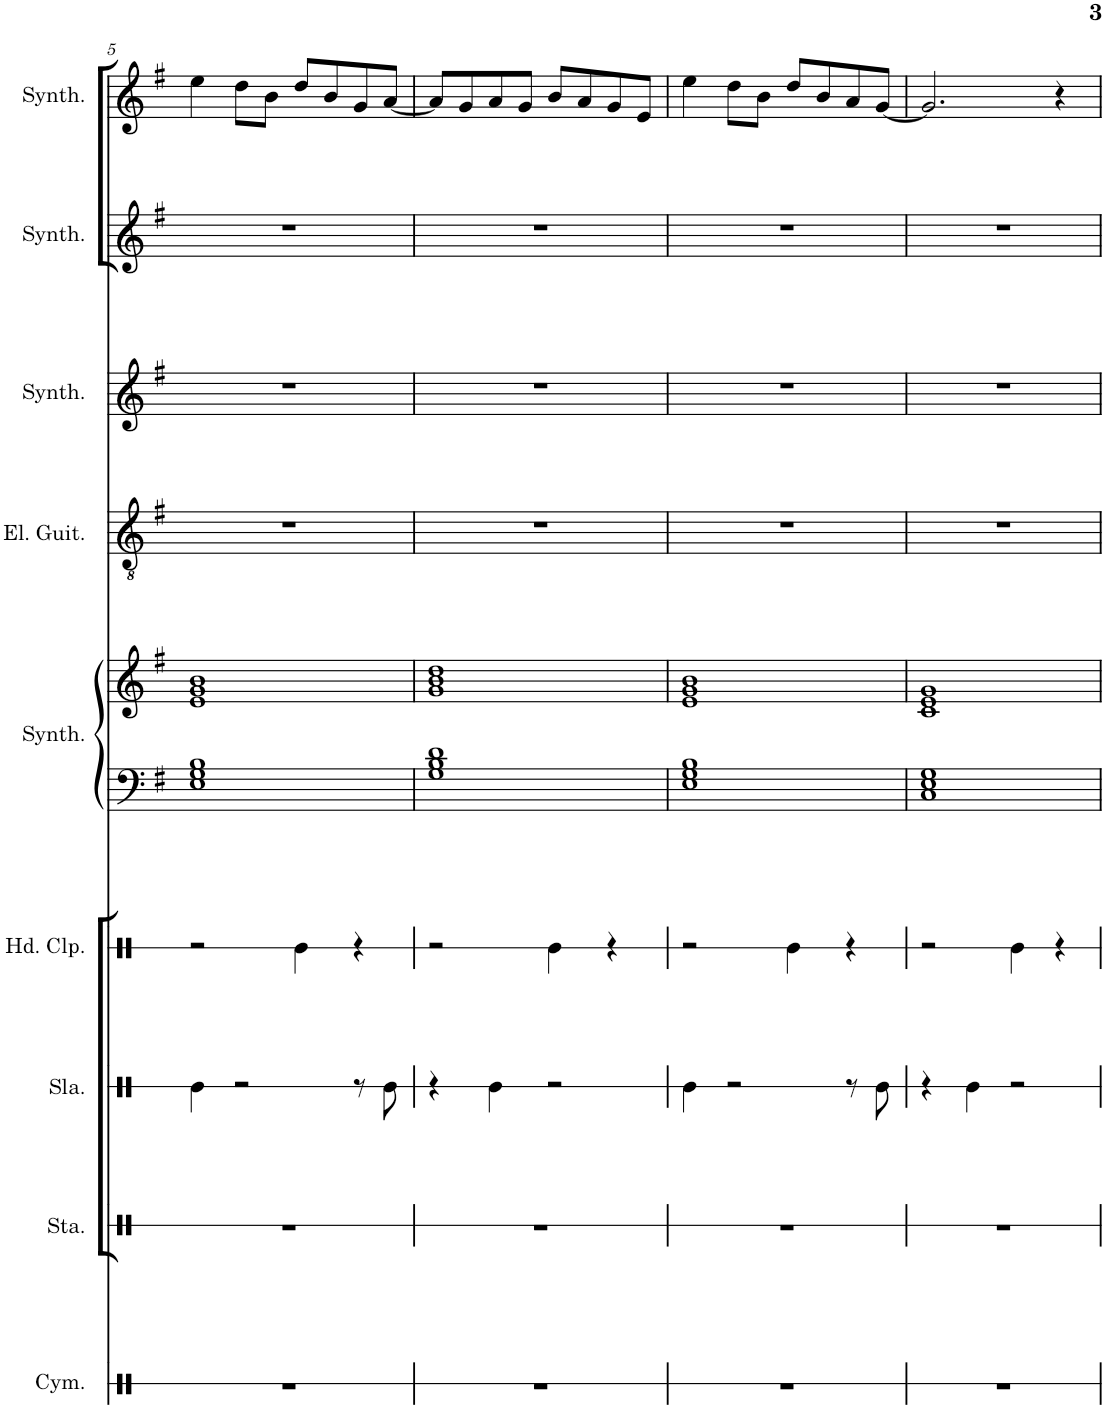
**kern	**kern	**kern	**kern	**kern	**kern	**kern	**kern	**kern	**kern
*part9	*part8	*part7	*part6	*part5	*part5	*part4	*part3	*part2	*part1
*staff10	*staff9	*staff8	*staff7	*staff6	*staff5	*staff4	*staff3	*staff2	*staff1
*I"Cymbal	*I"Stamp	*I"Slap	*I"Hand Clap	*I"Atmosphere Synthesizer	*	*I"Electric Guitar	*I"Pad Synthesizer	*I"Rain Synthesizer	*I"Square Synthesizer
*I'Cym.	*I'Sta.	*I'Sla.	*I'Hd. Clp.	*I'Synth.	*	*I'El. Guit.	*I'Synth.	*I'Synth.	*I'Synth.
!!LO:PB:g=z
*clefX	*clefX	*clefX	*clefX	*clefF4	*clefG2	*clefGv2	*clefG2	*clefG2	*clefG2
*k[]	*k[]	*k[]	*k[]	*k[f#]	*k[f#]	*k[f#]	*k[f#]	*k[f#]	*k[f#]
*M4/4	*M4/4	*M4/4	*M4/4	*M4/4	*M4/4	*M4/4	*M4/4	*M4/4	*M4/4
=5	=5	=5	=5	=5	=5	=5	=5	=5	=5
1r	1r	4Re\	2r	1E 1G 1B	1e 1g 1b	1r	1r	1r	4ee\
.	.	2r	.	.	.	.	.	.	8dd\L
.	.	.	.	.	.	.	.	.	8b\J
.	.	.	4Re\	.	.	.	.	.	8dd/L
.	.	.	.	.	.	.	.	.	8b/
.	.	8r	4r	.	.	.	.	.	8g/
.	.	8Re\	.	.	.	.	.	.	[8a/J
=6	=6	=6	=6	=6	=6	=6	=6	=6	=6
1r	1r	4r	2r	1G 1B 1d	1g 1b 1dd	1r	1r	1r	8a/L]
.	.	.	.	.	.	.	.	.	8g/
.	.	4Re\	.	.	.	.	.	.	8a/
.	.	.	.	.	.	.	.	.	8g/J
.	.	2r	4Re\	.	.	.	.	.	8b/L
.	.	.	.	.	.	.	.	.	8a/
.	.	.	4r	.	.	.	.	.	8g/
.	.	.	.	.	.	.	.	.	8e/J
=7	=7	=7	=7	=7	=7	=7	=7	=7	=7
1r	1r	4Re\	2r	1E 1G 1B	1e 1g 1b	1r	1r	1r	4ee\
.	.	2r	.	.	.	.	.	.	8dd\L
.	.	.	.	.	.	.	.	.	8b\J
.	.	.	4Re\	.	.	.	.	.	8dd/L
.	.	.	.	.	.	.	.	.	8b/
.	.	8r	4r	.	.	.	.	.	8a/
.	.	8Re\	.	.	.	.	.	.	[8g/J
=8	=8	=8	=8	=8	=8	=8	=8	=8	=8
1r	1r	4r	2r	1C 1E 1G	1c 1e 1g	1r	1r	1r	2.g/]
.	.	4Re\	.	.	.	.	.	.	.
.	.	2r	4Re\	.	.	.	.	.	.
.	.	.	4r	.	.	.	.	.	4r
=	=	=	=	=	=	=	=	=	=
*-	*-	*-	*-	*-	*-	*-	*-	*-	*-
